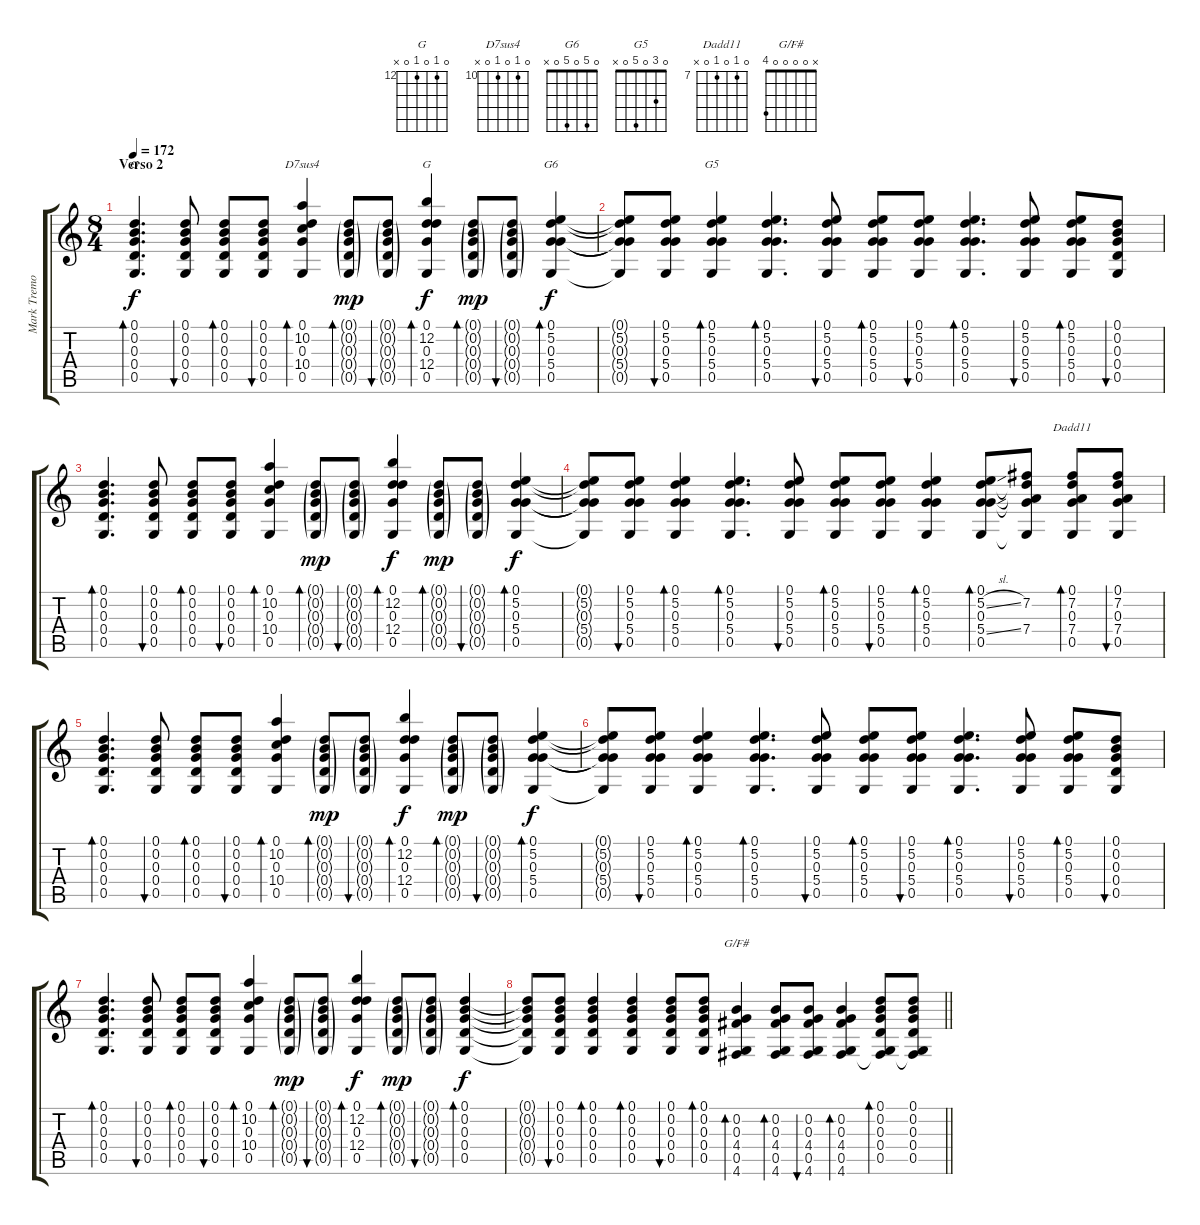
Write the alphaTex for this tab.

\track ("Mark Tremonti [Overdubbed Guitar]" "Mark Tremo") {instrument electricguitarclean}
\staff {score tabs}
\tuning (D4 B3 G3 D3 G2 D2) {hide}
\chord ("G" 0 0 0 0 0 x)
\chord ("D7sus4" 0 10 0 10 0 x) {firstfret 10}
\chord ("G" 0 12 0 12 0 x) {firstfret 12}
\chord ("G6" 0 5 0 5 0 x)
\chord ("G5" 0 3 0 5 0 x)
\chord ("Dadd11" 0 7 0 7 0 x) {firstfret 7}
\chord ("G/F#" x 0 0 0 0 4)
\ts (8 4)
\section ("" "Verso 2")
\tempo 172
\clef g2
\ks c
(0.1 0.2 0.3 0.4 0.5).4{d bd 30 ch "G" dy f} (0.1 0.2 0.3 0.4 0.5).8{bu 30} (0.1 0.2 0.3 0.4 0.5).8{bd 30} (0.1 0.2 0.3 0.4 0.5).8{bu 30} (0.1 10.2 0.3 10.4 0.5).4{bd 30 ch "D7sus4"} (0.1{g} 0.2{g} 0.3{g} 0.4{g} 0.5{g}).8{bd 30 dy mp} (0.1{g} 0.2{g} 0.3{g} 0.4{g} 0.5{g}).8{bu 30} (0.1 12.2 0.3 12.4 0.5).4{bd 30 ch "G" dy f} (0.1{g} 0.2{g} 0.3{g} 0.4{g} 0.5{g}).8{bd 30 dy mp} (0.1{g} 0.2{g} 0.3{g} 0.4{g} 0.5{g}).8{bu 30} (0.1 5.2 0.3 5.4 0.5).4{bd 60 ch "G6" dy f} |
(0.1{t} 5.2{t} 0.3{t} 5.4{t} 0.5{t}).8 (0.1 5.2 0.3 5.4 0.5).8{bu 30} (0.1 5.2 0.3 5.4 0.5).4{bd 30 ch "G5"} (0.1 5.2 0.3 5.4 0.5).4{d bd 30} (0.1 5.2 0.3 5.4 0.5).8{bu 30} (0.1 5.2 0.3 5.4 0.5).8{bd 30} (0.1 5.2 0.3 5.4 0.5).8{bu 30} (0.1 5.2 0.3 5.4 0.5).4{d bd 30} (0.1 5.2 0.3 5.4 0.5).8{bu 30} (0.1 5.2 0.3 5.4 0.5).8{bd 30} (0.1 0.2 0.3 0.4 0.5).8{bu 30} |
(0.1 0.2 0.3 0.4 0.5).4{d bd 60} (0.1 0.2 0.3 0.4 0.5).8{bu 30} (0.1 0.2 0.3 0.4 0.5).8{bd 30} (0.1 0.2 0.3 0.4 0.5).8{bu 30} (0.1 10.2 0.3 10.4 0.5).4{bd 30} (0.1{g} 0.2{g} 0.3{g} 0.4{g} 0.5{g}).8{bd 30 dy mp} (0.1{g} 0.2{g} 0.3{g} 0.4{g} 0.5{g}).8{bu 30} (0.1 12.2 0.3 12.4 0.5).4{bd 30 dy f} (0.1{g} 0.2{g} 0.3{g} 0.4{g} 0.5{g}).8{bd 30 dy mp} (0.1{g} 0.2{g} 0.3{g} 0.4{g} 0.5{g}).8{bu 30} (0.1 5.2 0.3 5.4 0.5).4{bd 60 dy f} |
(0.1{t} 5.2{t} 0.3{t} 5.4{t} 0.5{t}).8 (0.1 5.2 0.3 5.4 0.5).8{bu 30} (0.1 5.2 0.3 5.4 0.5).4{bd 30} (0.1 5.2 0.3 5.4 0.5).4{d bd 30} (0.1 5.2 0.3 5.4 0.5).8{bu 30} (0.1 5.2 0.3 5.4 0.5).8{bd 30} (0.1 5.2 0.3 5.4 0.5).8{bu 30} (0.1 5.2 0.3 5.4 0.5).4{bd 30} (0.1 5.2{sl} 0.3 5.4{sl} 0.5).8{bd 30} (0.1{t} 7.2 0.3{t} 7.4 0.5{t}).8 (0.1 7.2 0.3 7.4 0.5).8{bd 30 ch "Dadd11"} (0.1 7.2 0.3 7.4 0.5).8{bu 30} |
(0.1 0.2 0.3 0.4 0.5).4{d bd 30} (0.1 0.2 0.3 0.4 0.5).8{bu 30} (0.1 0.2 0.3 0.4 0.5).8{bd 30} (0.1 0.2 0.3 0.4 0.5).8{bu 30} (0.1 10.2 0.3 10.4 0.5).4{bd 30} (0.1{g} 0.2{g} 0.3{g} 0.4{g} 0.5{g}).8{bd 30 dy mp} (0.1{g} 0.2{g} 0.3{g} 0.4{g} 0.5{g}).8{bu 30} (0.1 12.2 0.3 12.4 0.5).4{bd 30 dy f} (0.1{g} 0.2{g} 0.3{g} 0.4{g} 0.5{g}).8{bd 30 dy mp} (0.1{g} 0.2{g} 0.3{g} 0.4{g} 0.5{g}).8{bu 30} (0.1 5.2 0.3 5.4 0.5).4{bd 60 dy f} |
(0.1{t} 5.2{t} 0.3{t} 5.4{t} 0.5{t}).8 (0.1 5.2 0.3 5.4 0.5).8{bu 30} (0.1 5.2 0.3 5.4 0.5).4{bd 30} (0.1 5.2 0.3 5.4 0.5).4{d bd 30} (0.1 5.2 0.3 5.4 0.5).8{bu 30} (0.1 5.2 0.3 5.4 0.5).8{bd 30} (0.1 5.2 0.3 5.4 0.5).8{bu 30} (0.1 5.2 0.3 5.4 0.5).4{d bd 30} (0.1 5.2 0.3 5.4 0.5).8{bu 30} (0.1 5.2 0.3 5.4 0.5).8{bd 30} (0.1 0.2 0.3 0.4 0.5).8{bu 30} |
(0.1 0.2 0.3 0.4 0.5).4{d bd 60} (0.1 0.2 0.3 0.4 0.5).8{bu 30} (0.1 0.2 0.3 0.4 0.5).8{bd 30} (0.1 0.2 0.3 0.4 0.5).8{bu 30} (0.1 10.2 0.3 10.4 0.5).4{bd 30} (0.1{g} 0.2{g} 0.3{g} 0.4{g} 0.5{g}).8{bd 30 dy mp} (0.1{g} 0.2{g} 0.3{g} 0.4{g} 0.5{g}).8{bu 30} (0.1 12.2 0.3 12.4 0.5).4{bd 30 dy f} (0.1{g} 0.2{g} 0.3{g} 0.4{g} 0.5{g}).8{bd 30 dy mp} (0.1{g} 0.2{g} 0.3{g} 0.4{g} 0.5{g}).8{bu 30} (0.1 0.2 0.3 0.4 0.5).4{bd 60 dy f} |
\barLineRight lightlight
(0.1{t} 0.2{t} 0.3{t} 0.4{t} 0.5{t}).8 (0.1 0.2 0.3 0.4 0.5).8{bu 30} (0.1 0.2 0.3 0.4 0.5).4{bd 30} (0.1 0.2 0.3 0.4 0.5).4{bd 30} (0.1 0.2 0.3 0.4 0.5).8{bu 30} (0.1 0.2 0.3 0.4 0.5).8{bd 30} (0.2 0.3 4.4 0.5 4.6).4{bd 60 ch "G/F#"} (0.2 0.3 4.4 0.5 4.6).8{bd 60} (0.2 0.3 4.4 0.5 4.6).8{bu 60} (0.2 0.3 4.4 0.5 4.6).4{bd 60} (0.1 0.2 0.3 0.4 0.5 4.6{t}).8{bd 30} (0.1 0.2 0.3 0.4 0.5 4.6{t}).8
